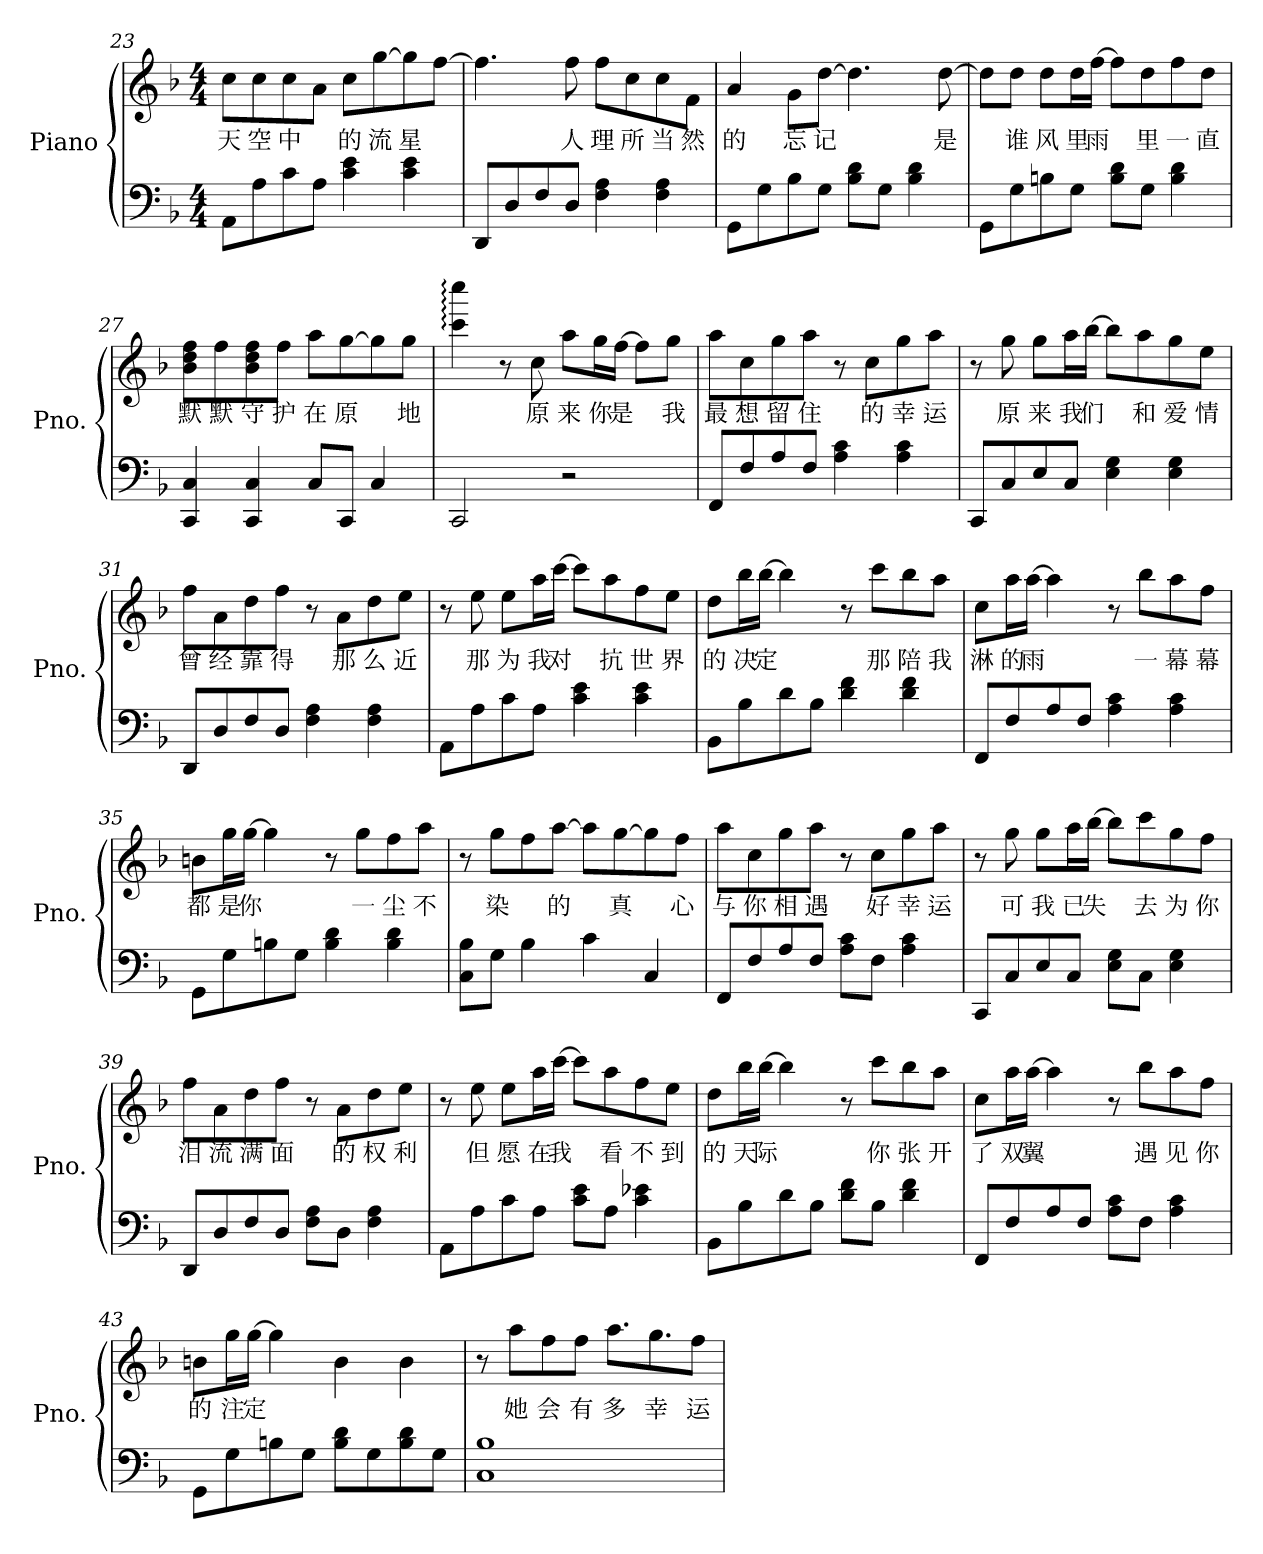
**kern	**kern	**text
*part1	*part1	*part1
*staff2	*staff1	*staff1
*I"Piano	*	*
*I'Pno.	*	*
*clefF4	*clefG2	*
*k[b-]	*k[b-]	*
*M4/4	*M4/4	*
=23	=23	=23
8AA\L	8cc\L	天
8A\	8cc\	空
8c\	8cc\	中
8A\J	8a\J	.
4c\ 4e\	8cc\L	的
.	[8gg\	流
4c\ 4e\	8gg\]	星
.	[8ff\J	.
=24	=24	=24
8DD/L	4.ff\]	.
8D/	.	.
8F/	.	.
8D/J	8ff\	人
4F\ 4A\	8ff\L	理
.	8cc\	所
4F\ 4A\	8cc\	当
.	8f\J	然
!!LO:LB:g=z
=25	=25	=25
8GG\L	4a/	的
8G\	.	.
8B-\	8g\L	忘
8G\J	[8dd\J	记
8B-\ 8d\L	4.dd\]	.
8G\J	.	.
4B-\ 4d\	.	.
.	[8dd\	是
=26	=26	=26
8GG\L	8dd\L]	.
8G\	8dd\J	谁
8Bn\	8dd\L	风
8G\J	16dd\L	里
.	[16ff\JJ	雨
8B\ 8d\L	8ff\L]	.
8G\J	8dd\	里
4B\ 4d\	8ff\	一
.	8dd\J	直
=27	=27	=27
4CC/ 4C/	8b-\ 8dd\ 8ff\L	默
.	8ff\	默
4CC/ 4C/	8b-\ 8dd\ 8ff\	守
.	8ff\J	护
8C/L	8aa\L	在
8CC/J	[8gg\	原
4C/	8gg\]	.
.	8gg\J	地
=28	=28	=28
2CC/	4ccc\: 4cccc\:	.
.	8r	.
.	8cc\	原
2r	8aa\L	来
.	16gg\L	你
.	[16ff\JJ	是
.	8ff\L]	.
.	8gg\J	我
!!LO:LB:g=z
=29	=29	=29
8FF/L	8aa\L	最
8F/	8cc\	想
8A/	8gg\	留
8F/J	8aa\J	住
4A\ 4c\	8r	.
.	8cc\L	的
4A\ 4c\	8gg\	幸
.	8aa\J	运
=30	=30	=30
8CC/L	8r	.
8C/	8gg\	原
8E/	8gg\L	来
8C/J	16aa\L	我
.	[16bb-\JJ	们
4E\ 4G\	8bb-\L]	.
.	8aa\	和
4E\ 4G\	8gg\	爱
.	8ee\J	情
=31	=31	=31
8DD/L	8ff\L	曾
8D/	8a\	经
8F/	8dd\	靠
8D/J	8ff\J	得
4F\ 4A\	8r	.
.	8a\L	那
4F\ 4A\	8dd\	么
.	8ee\J	近
=32	=32	=32
8AA\L	8r	.
8A\	8ee\	那
8c\	8ee\L	为
8A\J	16aa\L	我
.	[16ccc\JJ	对
4c\ 4e\	8ccc\L]	.
.	8aa\	抗
4c\ 4e\	8ff\	世
.	8ee\J	界
!!LO:LB:g=z
=33	=33	=33
8BB-\L	8dd\L	的
8B-\	16bb-\L	决
.	[16bb-\JJ	定
8d\	4bb-\]	.
8B-\J	.	.
4d\ 4f\	8r	.
.	8ccc\L	那
4d\ 4f\	8bb-\	陪
.	8aa\J	我
=34	=34	=34
8FF/L	8cc\L	淋
8F/	16aa\L	的
.	[16aa\JJ	雨
8A/	4aa\]	.
8F/J	.	.
4A\ 4c\	8r	.
.	8bb-\L	一
4A\ 4c\	8aa\	幕
.	8ff\J	幕
=35	=35	=35
8GG\L	8bn\L	都
8G\	16gg\L	是
.	[16gg\JJ	你
8Bn\	4gg\]	.
8G\J	.	.
4B\ 4d\	8r	.
.	8gg\L	一
4B\ 4d\	8ff\	尘
.	8aa\J	不
=36	=36	=36
8C\ 8B-\L	8r	.
8G\J	8gg\L	染
4B-\	8ff\	.
.	[8aa\J	的
4c\	8aa\L]	.
.	[8gg\	真
4C/	8gg\]	.
.	8ff\J	心
!!LO:LB:g=z
=37	=37	=37
8FF/L	8aa\L	与
8F/	8cc\	你
8A/	8gg\	相
8F/J	8aa\J	遇
8A\ 8c\L	8r	.
8F\J	8cc\L	好
4A\ 4c\	8gg\	幸
.	8aa\J	运
=38	=38	=38
8CC/L	8r	.
8C/	8gg\	可
8E/	8gg\L	我
8C/J	16aa\L	已
.	[16bb-\JJ	失
8E\ 8G\L	8bb-\L]	.
8C\J	8ccc\	去
4E\ 4G\	8gg\	为
.	8ff\J	你
=39	=39	=39
8DD/L	8ff\L	泪
8D/	8a\	流
8F/	8dd\	满
8D/J	8ff\J	面
8F\ 8A\L	8r	.
8D\J	8a\L	的
4F\ 4A\	8dd\	权
.	8ee\J	利
=40	=40	=40
8AA\L	8r	.
8A\	8ee\	但
8c\	8ee\L	愿
8A\J	16aa\L	在
.	[16ccc\JJ	我
8c\ 8e\L	8ccc\L]	.
8A\J	8aa\	看
4c\ 4e-X\	8ff\	不
.	8ee\J	到
!!LO:LB:g=z
=41	=41	=41
8BB-\L	8dd\L	的
8B-\	16bb-\L	天
.	[16bb-\JJ	际
8d\	4bb-\]	.
8B-\J	.	.
8d\ 8f\L	8r	.
8B-\J	8ccc\L	你
4d\ 4f\	8bb-\	张
.	8aa\J	开
=42	=42	=42
8FF/L	8cc\L	了
8F/	16aa\L	双
.	[16aa\JJ	翼
8A/	4aa\]	.
8F/J	.	.
8A\ 8c\L	8r	.
8F\J	8bb-\L	遇
4A\ 4c\	8aa\	见
.	8ff\J	你
=43	=43	=43
8GG\L	8bn\L	的
8G\	16gg\L	注
.	[16gg\JJ	定
8Bn\	4gg\]	.
8G\J	.	.
8B\ 8d\L	4b\	.
8G\	.	.
8B\ 8d\	4b\	.
8G\J	.	.
=44	=44	=44
1C 1B-	8r	.
.	8aa\L	她
.	8ff\	会
.	8ff\J	有
.	8.aa\L	多
.	8.gg\	幸
.	8ff\J	运
=	=	=
*-	*-	*-
